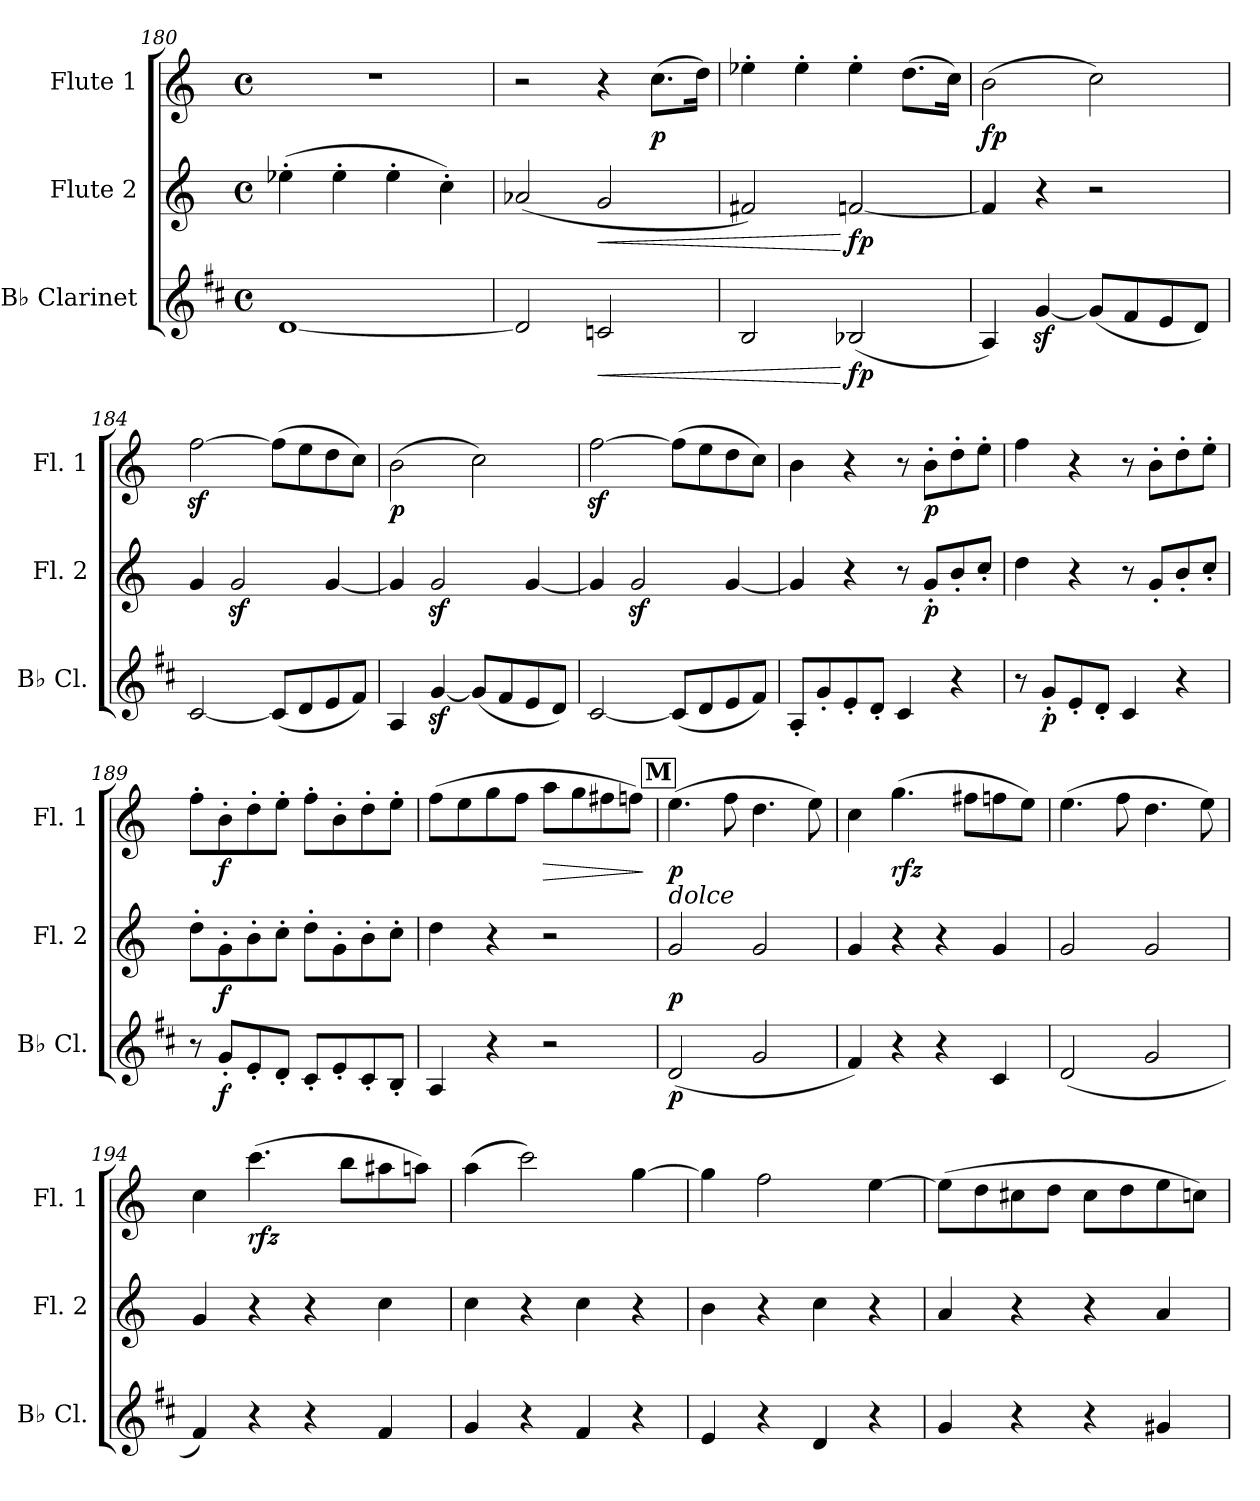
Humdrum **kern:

**kern	**dynam	**kern	**dynam	**kern	**dynam
*part3	*part3	*part2	*part2	*part1	*part1
*staff3	*staff3	*staff2	*staff2	*staff1	*staff1
*I"B♭ Clarinet	*	*I"Flute 2	*	*I"Flute 1	*
*I'B♭ Cl.	*	*I'Fl. 2	*	*I'Fl. 1	*
*clefG2	*	*clefG2	*	*clefG2	*
*ITrd1c2	*	*	*	*	*
*k[]	*	*k[]	*	*k[]	*
*M4/4	*	*M4/4	*	*M4/4	*
*met(c)	*	*met(c)	*	*met(c)	*
=180	=180	=180	=180	=180	=180
[1c	.	(>4ee-X'\	.	1r	.
.	.	4ee-'\	.	.	.
.	.	4ee-'\	.	.	.
.	.	4cc'\)	.	.	.
=181	=181	=181	=181	=181	=181
2c/]	.	(<2a-X/	.	2r	.
!	!LO:HP:b	!	!LO:HP:b	!	!
2B-X/	<	2g/	<	4r	.
!	!	!	!	!	!LO:DY:b
.	.	.	.	(>8.cc\L	p
.	.	.	.	16dd\Jk)	.
=182	=182	=182	=182	=182	=182
2A/	.	2f#X/)	.	4ee-X'\	.
.	.	.	.	4ee-'\	.
!	!LO:DY:n=1:b	!	!LO:DY:n=1:b	!	!
(<2A-X/	[ fp	[2fn/	[ fp	4ee-'\	.
.	.	.	.	(>8.dd\L	.
.	.	.	.	16cc\Jk)	.
!!LO:LB:g=z
=183	=183	=183	=183	=183	=183
!	!	!	!	!	!LO:DY:b
4G/)	.	4f/]	.	(>2b\	fp
[4fz</	.	4r	.	.	.
(<8f/L]	.	2r	.	2cc\)	.
8e/	.	.	.	.	.
8d/	.	.	.	.	.
8c/J)	.	.	.	.	.
=184	=184	=184	=184	=184	=184
[2B/	.	4g/	.	[2ffz<\	.
.	.	2gz</	.	.	.
(<8B/L]	.	.	.	(>8ff\L]	.
8c/	.	.	.	8ee\	.
8d/	.	[4g/	.	8dd\	.
8e/J)	.	.	.	8cc\J)	.
=185	=185	=185	=185	=185	=185
!	!	!	!	!	!LO:DY:b
4G/	.	4g/]	.	(>2b\	p
[4fz</	.	2gz</	.	.	.
(<8f/L]	.	.	.	2cc\)	.
8e/	.	.	.	.	.
8d/	.	[4g/	.	.	.
8c/J)	.	.	.	.	.
=186	=186	=186	=186	=186	=186
[2B/	.	4g/]	.	[2ffz<\	.
.	.	2gz</	.	.	.
(<8B/L]	.	.	.	(>8ff\L]	.
8c/	.	.	.	8ee\	.
8d/	.	[4g/	.	8dd\	.
8e/J)	.	.	.	8cc\J)	.
=187	=187	=187	=187	=187	=187
8G'/L	.	4g/]	.	4b\	.
8f'/	.	.	.	.	.
8d'/	.	4r	.	4r	.
8c'/J	.	.	.	.	.
4B/	.	8r	.	8r	.
!	!	!	!LO:DY:b	!	!LO:DY:b
.	.	8g'/L	p	8b'\L	p
4r	.	8b'/	.	8dd'\	.
.	.	8cc'/J	.	8ee'\J	.
=188	=188	=188	=188	=188	=188
8r	.	4dd\	.	4ff\	.
!	!LO:DY:b	!	!	!	!
8f'/L	p	.	.	.	.
8d'/	.	4r	.	4r	.
8c'/J	.	.	.	.	.
4B/	.	8r	.	8r	.
.	.	8g'/L	.	8b'\L	.
4r	.	8b'/	.	8dd'\	.
.	.	8cc'/J	.	8ee'\J	.
!!LO:LB:g=z
=189	=189	=189	=189	=189	=189
8r	.	8dd'\L	.	8ff'\L	.
!	!LO:DY:b	!	!LO:DY:b	!	!LO:DY:b
8f'/L	f	8g'\	f	8b'\	f
8d'/	.	8b'\	.	8dd'\	.
8c'/J	.	8cc'\J	.	8ee'\J	.
8B'/L	.	8dd'\L	.	8ff'\L	.
8d'/	.	8g'\	.	8b'\	.
8B'/	.	8b'\	.	8dd'\	.
8A'/J	.	8cc'\J	.	8ee'\J	.
=190	=190	=190	=190	=190	=190
4G/	.	4dd\	.	(>8ff\L	.
.	.	.	.	8ee\	.
4r	.	4r	.	8gg\	.
.	.	.	.	8ff\J	.
!	!	!	!	!	!LO:HP:b
2r	.	2r	.	8aa\L	>
.	.	.	.	8gg\	.
.	.	.	.	8ff#X\	.
.	.	.	.	8ffn\J)	.
.	.	.	.	.	]
!!LO:REH:place=s1:a:B:fs=14:t=M
=191	=191	=191	=191	=191	=191
!	!	!	!	!LO:TX:b:i:t=dolce	!
!	!LO:DY:b	!	!LO:DY:b	!	!LO:DY:b
(<2c/	p	2g/	p	(>4.ee\	p
.	.	.	.	8ff\	.
2f/	.	2g/	.	4.dd\	.
.	.	.	.	8ee\)	.
=192	=192	=192	=192	=192	=192
4e/)	.	4g/	.	4cc\	.
!	!	!	!	!	!LO:DY:b
4r	.	4r	.	(>4.gg\	rfz
4r	.	4r	.	.	.
.	.	.	.	8ff#X\L	.
4B/	.	4g/	.	8ffn\	.
.	.	.	.	8ee\J)	.
=193	=193	=193	=193	=193	=193
(<2c/	.	2g/	.	(>4.ee\	.
.	.	.	.	8ff\	.
2f/	.	2g/	.	4.dd\	.
.	.	.	.	8ee\)	.
=194	=194	=194	=194	=194	=194
4e/)	.	4g/	.	4cc\	.
!	!	!	!	!	!LO:DY:b
4r	.	4r	.	(>4.ccc\	rfz
4r	.	4r	.	.	.
.	.	.	.	8bb\L	.
4e/	.	4cc\	.	8aa#X\	.
.	.	.	.	8aan\J)	.
!!LO:PB:g=z
=195	=195	=195	=195	=195	=195
4f/	.	4cc\	.	(>4aa\	.
4r	.	4r	.	2ccc\)	.
4e/	.	4cc\	.	.	.
4r	.	4r	.	[4gg\	.
=196	=196	=196	=196	=196	=196
4d/	.	4b\	.	4gg\]	.
4r	.	4r	.	2ff\	.
4c/	.	4cc\	.	.	.
4r	.	4r	.	[4ee\	.
=197	=197	=197	=197	=197	=197
4f/	.	4a/	.	(>8ee\L]	.
.	.	.	.	8dd\	.
4r	.	4r	.	8cc#X\	.
.	.	.	.	8dd\J	.
4r	.	4r	.	8cc#\L	.
.	.	.	.	8dd\	.
4f#X/	.	4a/	.	8ee\	.
.	.	.	.	8ccn\J)	.
=	=	=	=	=	=
*-	*-	*-	*-	*-	*-
